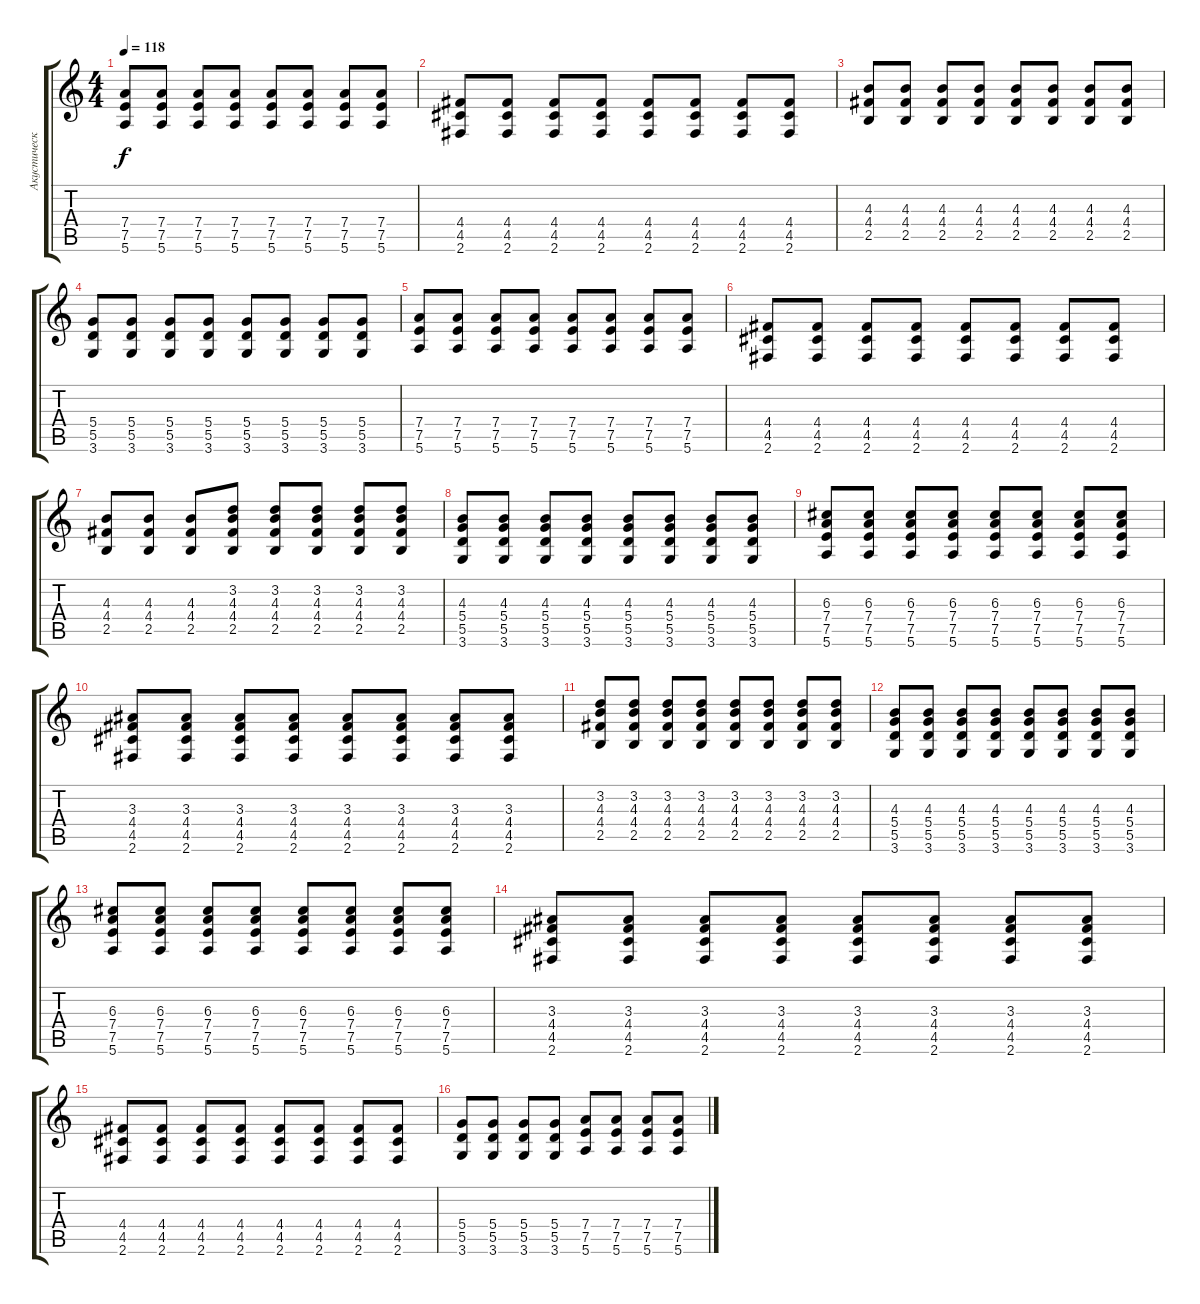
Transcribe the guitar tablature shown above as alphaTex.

\track ("Акустическая гитара" "Акустическ") {instrument acousticguitarsteel}
\staff {score tabs}
\tuning (E4 B3 G3 D3 A2 E2) {hide}
\ts (4 4)
\tempo 118
\clef g2
\ks c
(7.4 7.5 5.6).8{dy f} (7.4 7.5 5.6).8 (7.4 7.5 5.6).8 (7.4 7.5 5.6).8 (7.4 7.5 5.6).8 (7.4 7.5 5.6).8 (7.4 7.5 5.6).8 (7.4 7.5 5.6).8 |
(4.4 4.5 2.6).8 (4.4 4.5 2.6).8 (4.4 4.5 2.6).8 (4.4 4.5 2.6).8 (4.4 4.5 2.6).8 (4.4 4.5 2.6).8 (4.4 4.5 2.6).8 (4.4 4.5 2.6).8 |
(4.3 4.4 2.5).8 (4.3 4.4 2.5).8 (4.3 4.4 2.5).8 (4.3 4.4 2.5).8 (4.3 4.4 2.5).8 (4.3 4.4 2.5).8 (4.3 4.4 2.5).8 (4.3 4.4 2.5).8 |
(5.4 5.5 3.6).8 (5.4 5.5 3.6).8 (5.4 5.5 3.6).8 (5.4 5.5 3.6).8 (5.4 5.5 3.6).8 (5.4 5.5 3.6).8 (5.4 5.5 3.6).8 (5.4 5.5 3.6).8 |
(7.4 7.5 5.6).8 (7.4 7.5 5.6).8 (7.4 7.5 5.6).8 (7.4 7.5 5.6).8 (7.4 7.5 5.6).8 (7.4 7.5 5.6).8 (7.4 7.5 5.6).8 (7.4 7.5 5.6).8 |
(4.4 4.5 2.6).8 (4.4 4.5 2.6).8 (4.4 4.5 2.6).8 (4.4 4.5 2.6).8 (4.4 4.5 2.6).8 (4.4 4.5 2.6).8 (4.4 4.5 2.6).8 (4.4 4.5 2.6).8 |
(4.3 4.4 2.5).8 (4.3 4.4 2.5).8 (4.3 4.4 2.5).8 (3.2 4.3 4.4 2.5).8 (3.2 4.3 4.4 2.5).8 (3.2 4.3 4.4 2.5).8 (3.2 4.3 4.4 2.5).8 (3.2 4.3 4.4 2.5).8 |
(4.3 5.4 5.5 3.6).8 (4.3 5.4 5.5 3.6).8 (4.3 5.4 5.5 3.6).8 (4.3 5.4 5.5 3.6).8 (4.3 5.4 5.5 3.6).8 (4.3 5.4 5.5 3.6).8 (4.3 5.4 5.5 3.6).8 (4.3 5.4 5.5 3.6).8 |
(6.3 7.4 7.5 5.6).8 (6.3 7.4 7.5 5.6).8 (6.3 7.4 7.5 5.6).8 (6.3 7.4 7.5 5.6).8 (6.3 7.4 7.5 5.6).8 (6.3 7.4 7.5 5.6).8 (6.3 7.4 7.5 5.6).8 (6.3 7.4 7.5 5.6).8 |
(3.3 4.4 4.5 2.6).8 (3.3 4.4 4.5 2.6).8 (3.3 4.4 4.5 2.6).8 (3.3 4.4 4.5 2.6).8 (3.3 4.4 4.5 2.6).8 (3.3 4.4 4.5 2.6).8 (3.3 4.4 4.5 2.6).8 (3.3 4.4 4.5 2.6).8 |
(3.2 4.3 4.4 2.5).8 (3.2 4.3 4.4 2.5).8 (3.2 4.3 4.4 2.5).8 (3.2 4.3 4.4 2.5).8 (3.2 4.3 4.4 2.5).8 (3.2 4.3 4.4 2.5).8 (3.2 4.3 4.4 2.5).8 (3.2 4.3 4.4 2.5).8 |
(4.3 5.4 5.5 3.6).8 (4.3 5.4 5.5 3.6).8 (4.3 5.4 5.5 3.6).8 (4.3 5.4 5.5 3.6).8 (4.3 5.4 5.5 3.6).8 (4.3 5.4 5.5 3.6).8 (4.3 5.4 5.5 3.6).8 (4.3 5.4 5.5 3.6).8 |
(6.3 7.4 7.5 5.6).8 (6.3 7.4 7.5 5.6).8 (6.3 7.4 7.5 5.6).8 (6.3 7.4 7.5 5.6).8 (6.3 7.4 7.5 5.6).8 (6.3 7.4 7.5 5.6).8 (6.3 7.4 7.5 5.6).8 (6.3 7.4 7.5 5.6).8 |
(3.3 4.4 4.5 2.6).8 (3.3 4.4 4.5 2.6).8 (3.3 4.4 4.5 2.6).8 (3.3 4.4 4.5 2.6).8 (3.3 4.4 4.5 2.6).8 (3.3 4.4 4.5 2.6).8 (3.3 4.4 4.5 2.6).8 (3.3 4.4 4.5 2.6).8 |
(4.4 4.5 2.6).8 (4.4 4.5 2.6).8 (4.4 4.5 2.6).8 (4.4 4.5 2.6).8 (4.4 4.5 2.6).8 (4.4 4.5 2.6).8 (4.4 4.5 2.6).8 (4.4 4.5 2.6).8 |
(5.4 5.5 3.6).8 (5.4 5.5 3.6).8 (5.4 5.5 3.6).8 (5.4 5.5 3.6).8 (7.4 7.5 5.6).8 (7.4 7.5 5.6).8 (7.4 7.5 5.6).8 (7.4 7.5 5.6).8
